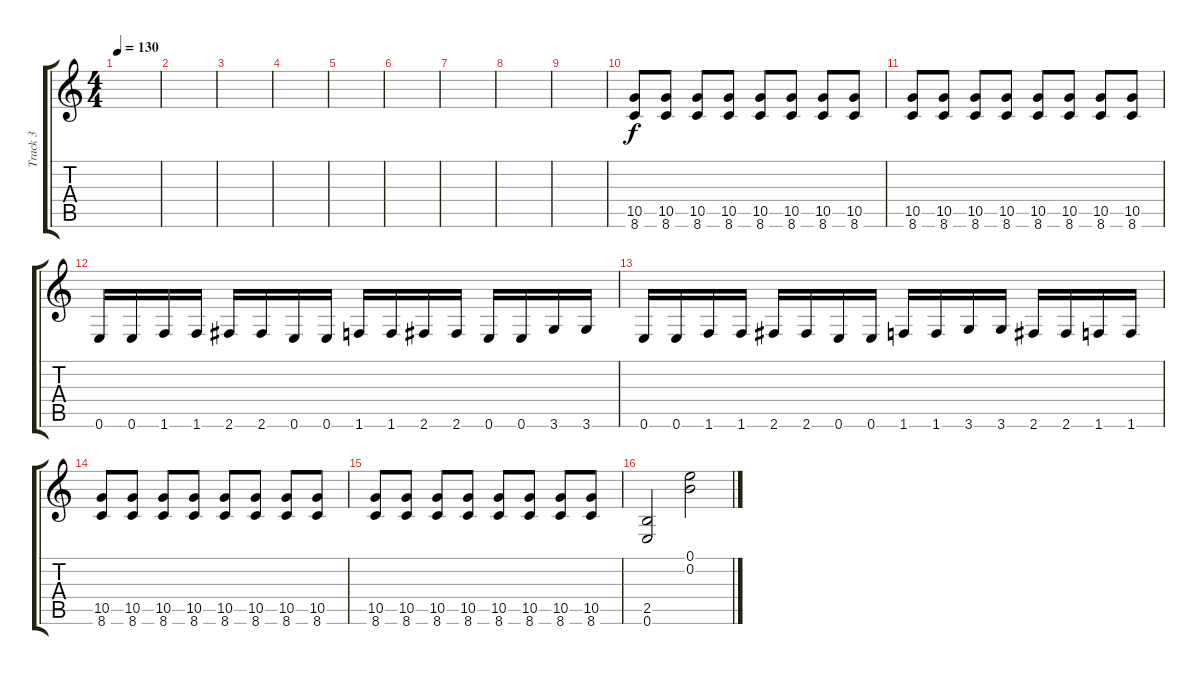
\track ("Track 3" "Track 3") {instrument distortionguitar}
\staff {score tabs}
\tuning (E4 B3 G3 D3 A2 E2) {hide}
\ts (4 4)
\tempo 130
\clef g2
\ks c
|
|
|
|
|
|
|
|
|
(10.5 8.6).8 (10.5 8.6).8 (10.5 8.6).8 (10.5 8.6).8 (10.5 8.6).8 (10.5 8.6).8 (10.5 8.6).8 (10.5 8.6).8 |
(10.5 8.6).8 (10.5 8.6).8 (10.5 8.6).8 (10.5 8.6).8 (10.5 8.6).8 (10.5 8.6).8 (10.5 8.6).8 (10.5 8.6).8 |
0.6.16 0.6.16 1.6.16 1.6.16 2.6.16 2.6.16 0.6.16 0.6.16 1.6.16 1.6.16 2.6.16 2.6.16 0.6.16 0.6.16 3.6.16 3.6.16 |
0.6.16 0.6.16 1.6.16 1.6.16 2.6.16 2.6.16 0.6.16 0.6.16 1.6.16 1.6.16 3.6.16 3.6.16 2.6.16 2.6.16 1.6.16 1.6.16 |
(10.5 8.6).8 (10.5 8.6).8 (10.5 8.6).8 (10.5 8.6).8 (10.5 8.6).8 (10.5 8.6).8 (10.5 8.6).8 (10.5 8.6).8 |
(10.5 8.6).8 (10.5 8.6).8 (10.5 8.6).8 (10.5 8.6).8 (10.5 8.6).8 (10.5 8.6).8 (10.5 8.6).8 (10.5 8.6).8 |
(2.5 0.6).2 (0.1 0.2).2
